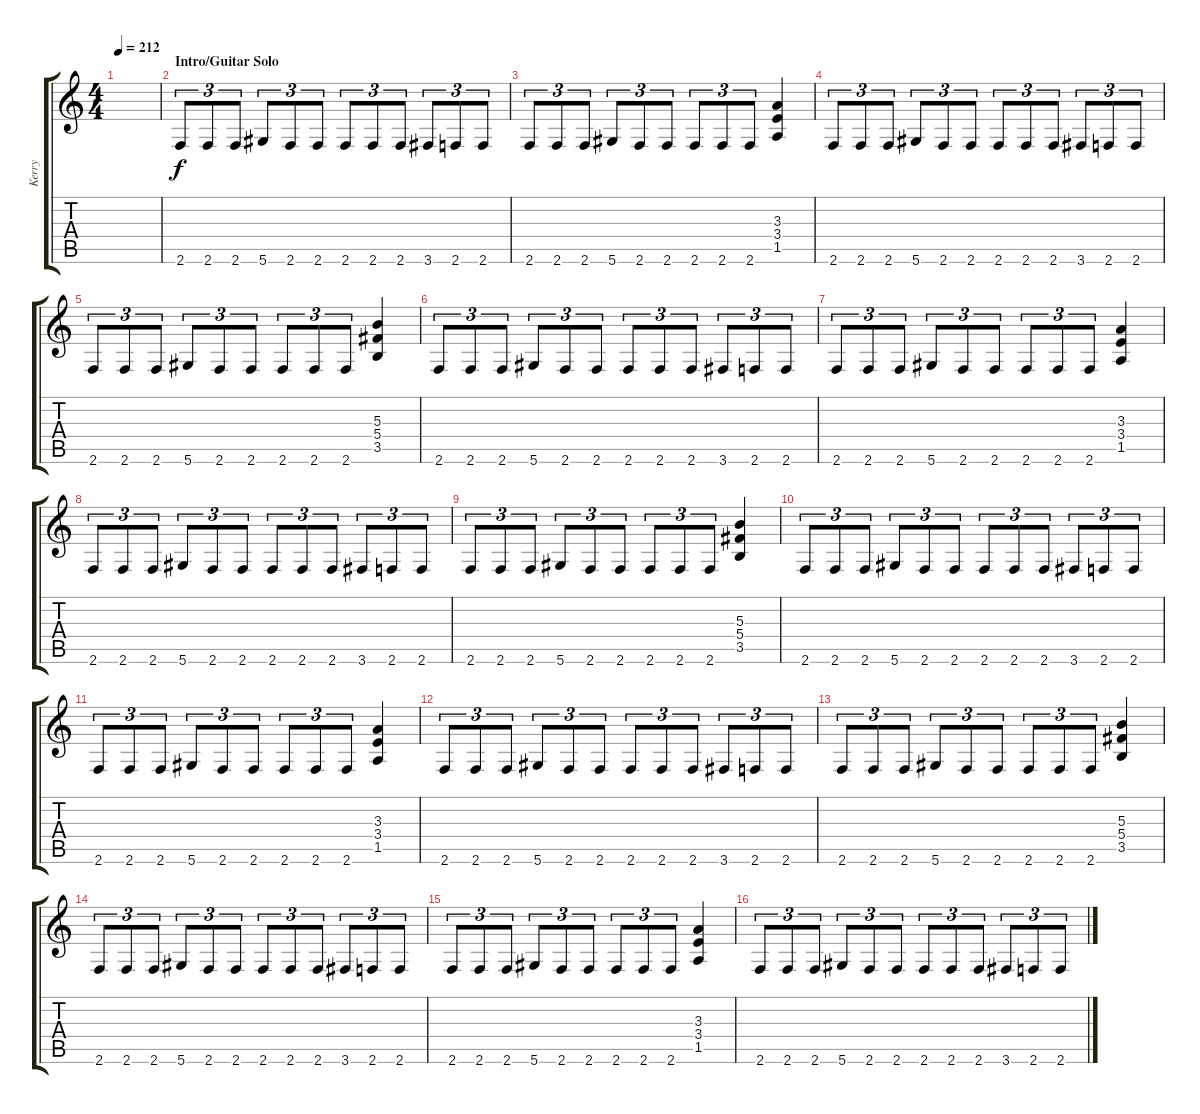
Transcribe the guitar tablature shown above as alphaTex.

\track ("Kerry" "Kerry") {instrument distortionguitar}
\staff {score tabs}
\tuning (Eb4 Bb3 Gb3 Db3 Ab2 Eb2) {hide}
\ts (4 4)
\tempo 212
\clef g2
\ks c
|
\section ("" "Intro/Guitar Solo")
2.6.8{tu (3 2)} 2.6.8{tu (3 2)} 2.6.8{tu (3 2)} 5.6.8{tu (3 2)} 2.6.8{tu (3 2)} 2.6.8{tu (3 2)} 2.6.8{tu (3 2)} 2.6.8{tu (3 2)} 2.6.8{tu (3 2)} 3.6.8{tu (3 2)} 2.6.8{tu (3 2)} 2.6.8{tu (3 2)} |
2.6.8{tu (3 2)} 2.6.8{tu (3 2)} 2.6.8{tu (3 2)} 5.6.8{tu (3 2)} 2.6.8{tu (3 2)} 2.6.8{tu (3 2)} 2.6.8{tu (3 2)} 2.6.8{tu (3 2)} 2.6.8{tu (3 2)} (3.3 3.4 1.5).4 |
2.6.8{tu (3 2)} 2.6.8{tu (3 2)} 2.6.8{tu (3 2)} 5.6.8{tu (3 2)} 2.6.8{tu (3 2)} 2.6.8{tu (3 2)} 2.6.8{tu (3 2)} 2.6.8{tu (3 2)} 2.6.8{tu (3 2)} 3.6.8{tu (3 2)} 2.6.8{tu (3 2)} 2.6.8{tu (3 2)} |
2.6.8{tu (3 2)} 2.6.8{tu (3 2)} 2.6.8{tu (3 2)} 5.6.8{tu (3 2)} 2.6.8{tu (3 2)} 2.6.8{tu (3 2)} 2.6.8{tu (3 2)} 2.6.8{tu (3 2)} 2.6.8{tu (3 2)} (5.3 5.4 3.5).4 |
2.6.8{tu (3 2)} 2.6.8{tu (3 2)} 2.6.8{tu (3 2)} 5.6.8{tu (3 2)} 2.6.8{tu (3 2)} 2.6.8{tu (3 2)} 2.6.8{tu (3 2)} 2.6.8{tu (3 2)} 2.6.8{tu (3 2)} 3.6.8{tu (3 2)} 2.6.8{tu (3 2)} 2.6.8{tu (3 2)} |
2.6.8{tu (3 2)} 2.6.8{tu (3 2)} 2.6.8{tu (3 2)} 5.6.8{tu (3 2)} 2.6.8{tu (3 2)} 2.6.8{tu (3 2)} 2.6.8{tu (3 2)} 2.6.8{tu (3 2)} 2.6.8{tu (3 2)} (3.3 3.4 1.5).4 |
2.6.8{tu (3 2)} 2.6.8{tu (3 2)} 2.6.8{tu (3 2)} 5.6.8{tu (3 2)} 2.6.8{tu (3 2)} 2.6.8{tu (3 2)} 2.6.8{tu (3 2)} 2.6.8{tu (3 2)} 2.6.8{tu (3 2)} 3.6.8{tu (3 2)} 2.6.8{tu (3 2)} 2.6.8{tu (3 2)} |
2.6.8{tu (3 2)} 2.6.8{tu (3 2)} 2.6.8{tu (3 2)} 5.6.8{tu (3 2)} 2.6.8{tu (3 2)} 2.6.8{tu (3 2)} 2.6.8{tu (3 2)} 2.6.8{tu (3 2)} 2.6.8{tu (3 2)} (5.3 5.4 3.5).4 |
2.6.8{tu (3 2)} 2.6.8{tu (3 2)} 2.6.8{tu (3 2)} 5.6.8{tu (3 2)} 2.6.8{tu (3 2)} 2.6.8{tu (3 2)} 2.6.8{tu (3 2)} 2.6.8{tu (3 2)} 2.6.8{tu (3 2)} 3.6.8{tu (3 2)} 2.6.8{tu (3 2)} 2.6.8{tu (3 2)} |
2.6.8{tu (3 2)} 2.6.8{tu (3 2)} 2.6.8{tu (3 2)} 5.6.8{tu (3 2)} 2.6.8{tu (3 2)} 2.6.8{tu (3 2)} 2.6.8{tu (3 2)} 2.6.8{tu (3 2)} 2.6.8{tu (3 2)} (3.3 3.4 1.5).4 |
2.6.8{tu (3 2)} 2.6.8{tu (3 2)} 2.6.8{tu (3 2)} 5.6.8{tu (3 2)} 2.6.8{tu (3 2)} 2.6.8{tu (3 2)} 2.6.8{tu (3 2)} 2.6.8{tu (3 2)} 2.6.8{tu (3 2)} 3.6.8{tu (3 2)} 2.6.8{tu (3 2)} 2.6.8{tu (3 2)} |
2.6.8{tu (3 2)} 2.6.8{tu (3 2)} 2.6.8{tu (3 2)} 5.6.8{tu (3 2)} 2.6.8{tu (3 2)} 2.6.8{tu (3 2)} 2.6.8{tu (3 2)} 2.6.8{tu (3 2)} 2.6.8{tu (3 2)} (5.3 5.4 3.5).4 |
2.6.8{tu (3 2)} 2.6.8{tu (3 2)} 2.6.8{tu (3 2)} 5.6.8{tu (3 2)} 2.6.8{tu (3 2)} 2.6.8{tu (3 2)} 2.6.8{tu (3 2)} 2.6.8{tu (3 2)} 2.6.8{tu (3 2)} 3.6.8{tu (3 2)} 2.6.8{tu (3 2)} 2.6.8{tu (3 2)} |
2.6.8{tu (3 2)} 2.6.8{tu (3 2)} 2.6.8{tu (3 2)} 5.6.8{tu (3 2)} 2.6.8{tu (3 2)} 2.6.8{tu (3 2)} 2.6.8{tu (3 2)} 2.6.8{tu (3 2)} 2.6.8{tu (3 2)} (3.3 3.4 1.5).4 |
2.6.8{tu (3 2)} 2.6.8{tu (3 2)} 2.6.8{tu (3 2)} 5.6.8{tu (3 2)} 2.6.8{tu (3 2)} 2.6.8{tu (3 2)} 2.6.8{tu (3 2)} 2.6.8{tu (3 2)} 2.6.8{tu (3 2)} 3.6.8{tu (3 2)} 2.6.8{tu (3 2)} 2.6.8{tu (3 2)}
